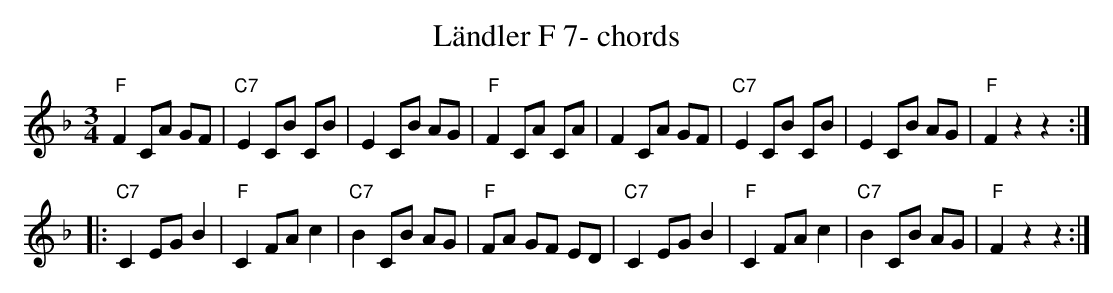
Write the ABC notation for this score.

X:1
T:Ländler F 7- chords
M:3/4
L:1/8
K:Fmaj%%MIDI gchordon
"F"F2 CA GF | "C7"E2 CB CB | E2 CB AG | "F"F2 CA CA | F2 CA GF | "C7"E2 CB CB | E2 CB AG | "F"F2z2z2 ::
"C7"C2 EG B2 | "F"C2 FA c2 | "C7"B2 CB AG | "F"FA GF ED | "C7"C2 EG B2 | "F"C2 FA c2 | "C7"B2 CB AG | "F"F2z2z2 :|
